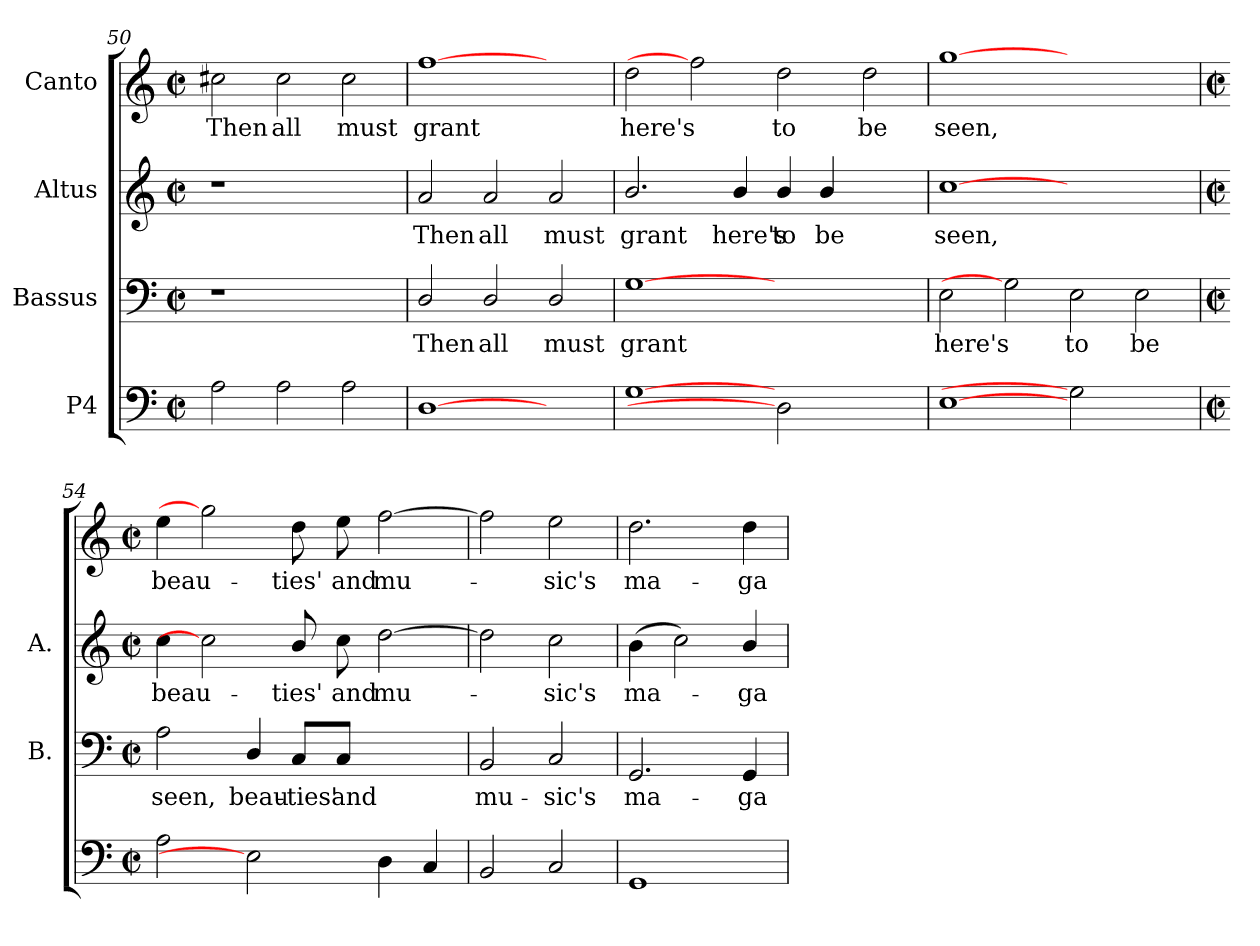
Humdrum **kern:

**kern	**kern	**text	**kern	**text	**kern	**text
*part4	*part3	*part3	*part2	*part2	*part1	*part1
*staff4	*staff3	*staff3	*staff2	*staff2	*staff1	*staff1
*I"P4	*I"Bassus	*	*I"Altus	*	*I"Canto	*
*	*I'B.	*	*I'A.	*	*	*
!!LO:LB:g=z
*clefF4	*clefF4	*	*clefG2	*	*clefG2	*
*k[]	*k[]	*	*k[]	*	*k[]	*
*C:	*C:	*	*C:	*	*C:	*
*M2/2	*M2/2	*	*M2/2	*	*M2/2	*
*met(c|)	*met(c|)	*	*met(c|)	*	*met(c|)	*
=50	=50	=50	=50	=50	=50	=50
!	!LO:N:vis=1	!	!LO:N:vis=1	!	!	!
!	!	!	!	!	!	!LO:LY:b:color=#000000
2Ai\	1r	.	1r	.	2cc#Xi\	Then
!	!	!	!	!	!	!LO:LY:b:color=#000000
2Ai\	.	.	.	.	2cc#i\	all
!	!	!	!	!	!	!LO:LY:b:color=#000000
2Ai\	2ryy	.	2ryy	.	2cc#i\	must
=51	=51	=51	=51	=51	=51	=51
!	!	!LO:LY:b:color=#000000	!	!	!	!
!	!	!	!	!LO:LY:b:color=#000000	!	!
!	!	!	!	!	!	!LO:LY:b:color=#000000
[1Di	2Di/	Then	2ai/	Then	[1ffi	grant
!	!	!LO:LY:b:color=#000000	!	!	!	!
!	!	!	!	!LO:LY:b:color=#000000	!	!
.	2Di/	all	2ai/	all	.	.
!	!	!LO:LY:b:color=#000000	!	!	!	!
!	!	!	!	!LO:LY:b:color=#000000	!	!
2ryy	2Di/	must	2ai/	must	2ryy	.
=52	=52	=52	=52	=52	=52	=52
!	!	!LO:LY:b:color=#000000	!	!	!	!
!	!	!	!	!LO:LY:b:color=#000000	!	!
!	!	!	!	!	!	!LO:LY:b:color=#000000
[1Gi	[1Gi	grant	2.bi/	grant	2ddi\	here's
.	.	.	.	.	2ffi]	.
!	!	!	!	!LO:LY:b:color=#000000	!	!
.	.	.	4bi/	here's	.	.
!	!	!	!	!LO:LY:b:color=#000000	!	!
!	!	!	!	!	!	!LO:LY:b:color=#000000
2Di]	1ryy	.	4bi/	to	2ddi\	to
!	!	!	!	!LO:LY:b:color=#000000	!	!
.	.	.	4bi/	be	.	.
!	!	!	!	!	!	!LO:LY:b:color=#000000
2ryy	.	.	2ryy	.	2ddi\	be
=53	=53	=53	=53	=53	=53	=53
!	!	!LO:LY:b:color=#000000	!	!	!	!
!	!	!	!	!LO:LY:b:color=#000000	!	!
!	!	!	!	!	!	!LO:LY:b:color=#000000
[1Ei	2Ei\	here's	[1cci	seen,	[1ggi	seen,
.	2Gi]	.	.	.	.	.
!	!	!LO:LY:b:color=#000000	!	!	!	!
2Gi]	2Ei\	to	1ryy	.	1ryy	.
!	!	!LO:LY:b:color=#000000	!	!	!	!
2ryy	2Ei\	be	.	.	.	.
!!LO:LB:g=z
=54	=54	=54	=54	=54	=54	=54
*M2/2	*M2/2	*	*M2/2	*	*M2/2	*
*met(c|)	*met(c|)	*	*met(c|)	*	*met(c|)	*
!	!	!LO:LY:b:color=#000000	!	!	!	!
!	!	!	!	!LO:LY:b:color=#000000	!	!
!	!	!	!	!	!	!LO:LY:b:color=#000000
2Ai\	2Ai\	seen,	4cci\	beau-	4eei\	beau-
.	.	.	2cci]	.	2ggi]	.
!	!	!LO:LY:b:color=#000000	!	!	!	!
2Ei]	4Di/	beau-	.	.	.	.
!	!	!LO:LY:b:color=#000000	!	!	!	!
!	!	!	!	!LO:LY:b:color=#000000	!	!
!	!	!	!	!	!	!LO:LY:b:color=#000000
.	8Ci/L	-ties'	8bi/	-ties'	8ddi\	-ties'
!	!	!LO:LY:b:color=#000000	!	!	!	!
!	!	!	!	!LO:LY:b:color=#000000	!	!
!	!	!	!	!	!	!LO:LY:b:color=#000000
.	8Ci/J	and	8cci\	and	8eei\	and
!	!	!	!	!LO:LY:b:color=#000000	!	!
!	!	!	!	!	!	!LO:LY:b:color=#000000
4Di\	2ryy	.	[>2ddi\	mu-	[>2ffi\	mu-
4Ci/	.	.	.	.	.	.
=55	=55	=55	=55	=55	=55	=55
!	!	!LO:LY:b:color=#000000	!	!	!	!
2BBi/	2BBi/	mu-	2ddi\]	.	2ffi\]	.
!	!	!LO:LY:b:color=#000000	!	!	!	!
!	!	!	!	!LO:LY:b:color=#000000	!	!
!	!	!	!	!	!	!LO:LY:b:color=#000000
2Ci/	2Ci/	-sic's	2cci\	-sic's	2eei\	-sic's
=56	=56	=56	=56	=56	=56	=56
!	!	!LO:LY:b:color=#000000	!	!	!	!
!	!	!	!	!LO:LY:b:color=#000000	!	!
!	!	!	!	!	!	!LO:LY:b:color=#000000
1GGi	2.GGi/	ma-	(4bi\	ma-	2.ddi\	ma-
.	.	.	2cci\)	.	.	.
!	!	!LO:LY:b:color=#000000	!	!	!	!
!	!	!	!	!LO:LY:b:color=#000000	!	!
!	!	!	!	!	!	!LO:LY:b:color=#000000
.	4GGi/	-ga-	4bi/	-ga-	4ddi\	-ga-
=	=	=	=	=	=	=
*-	*-	*-	*-	*-	*-	*-
